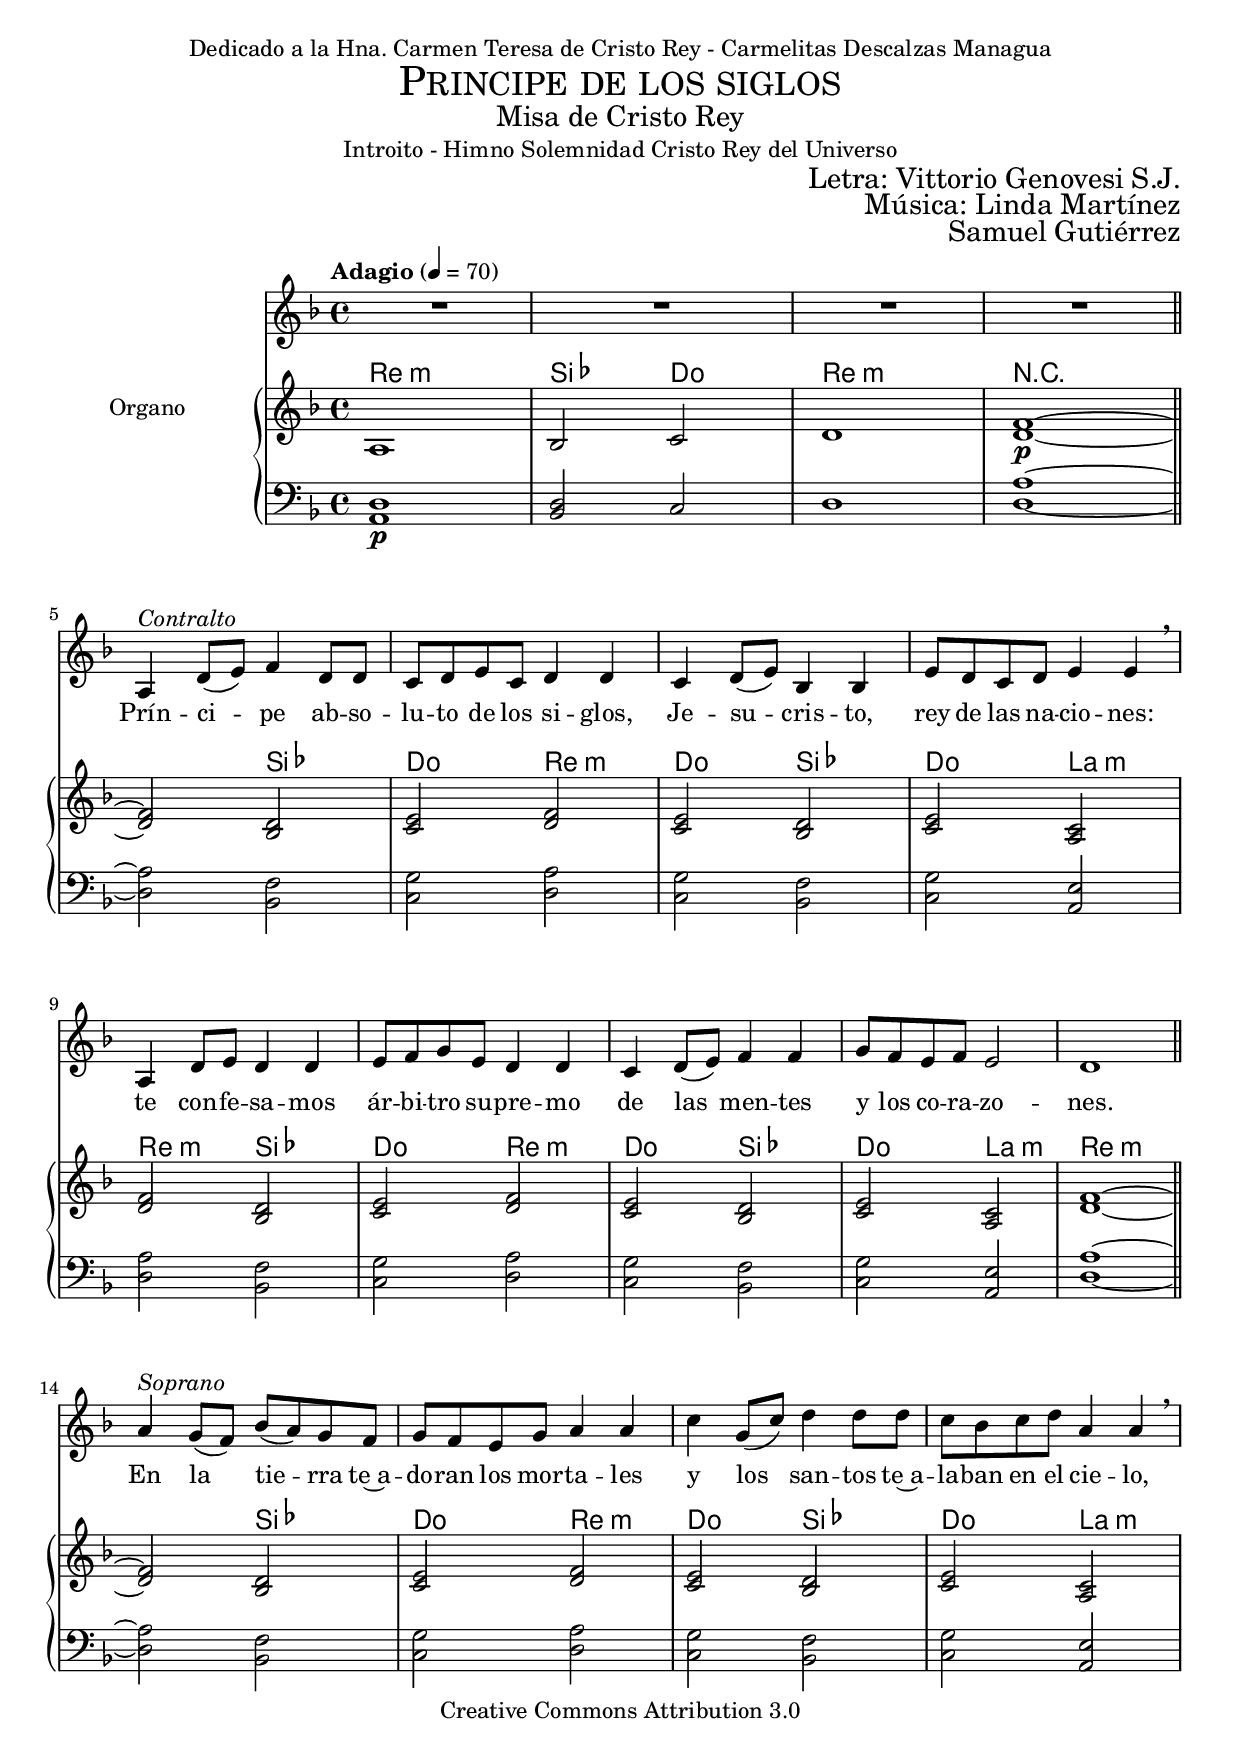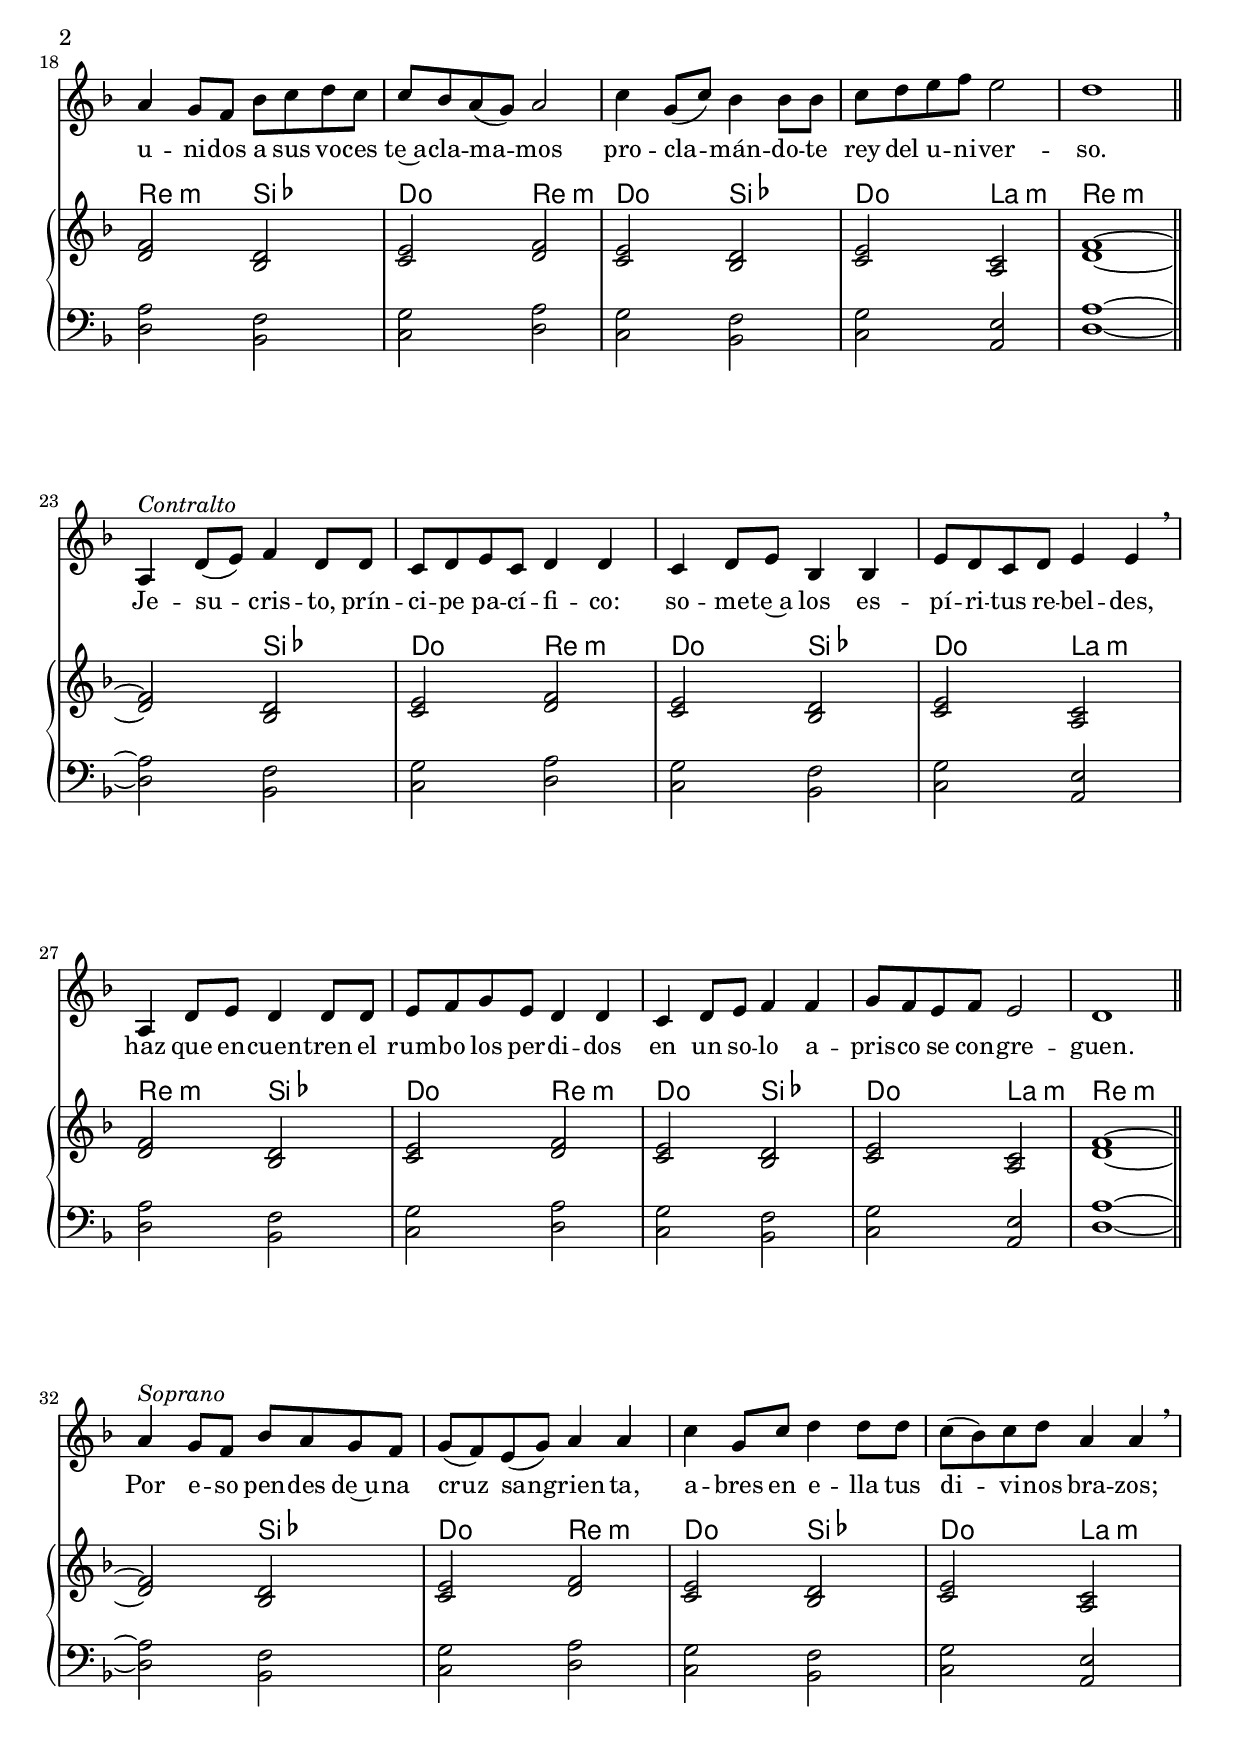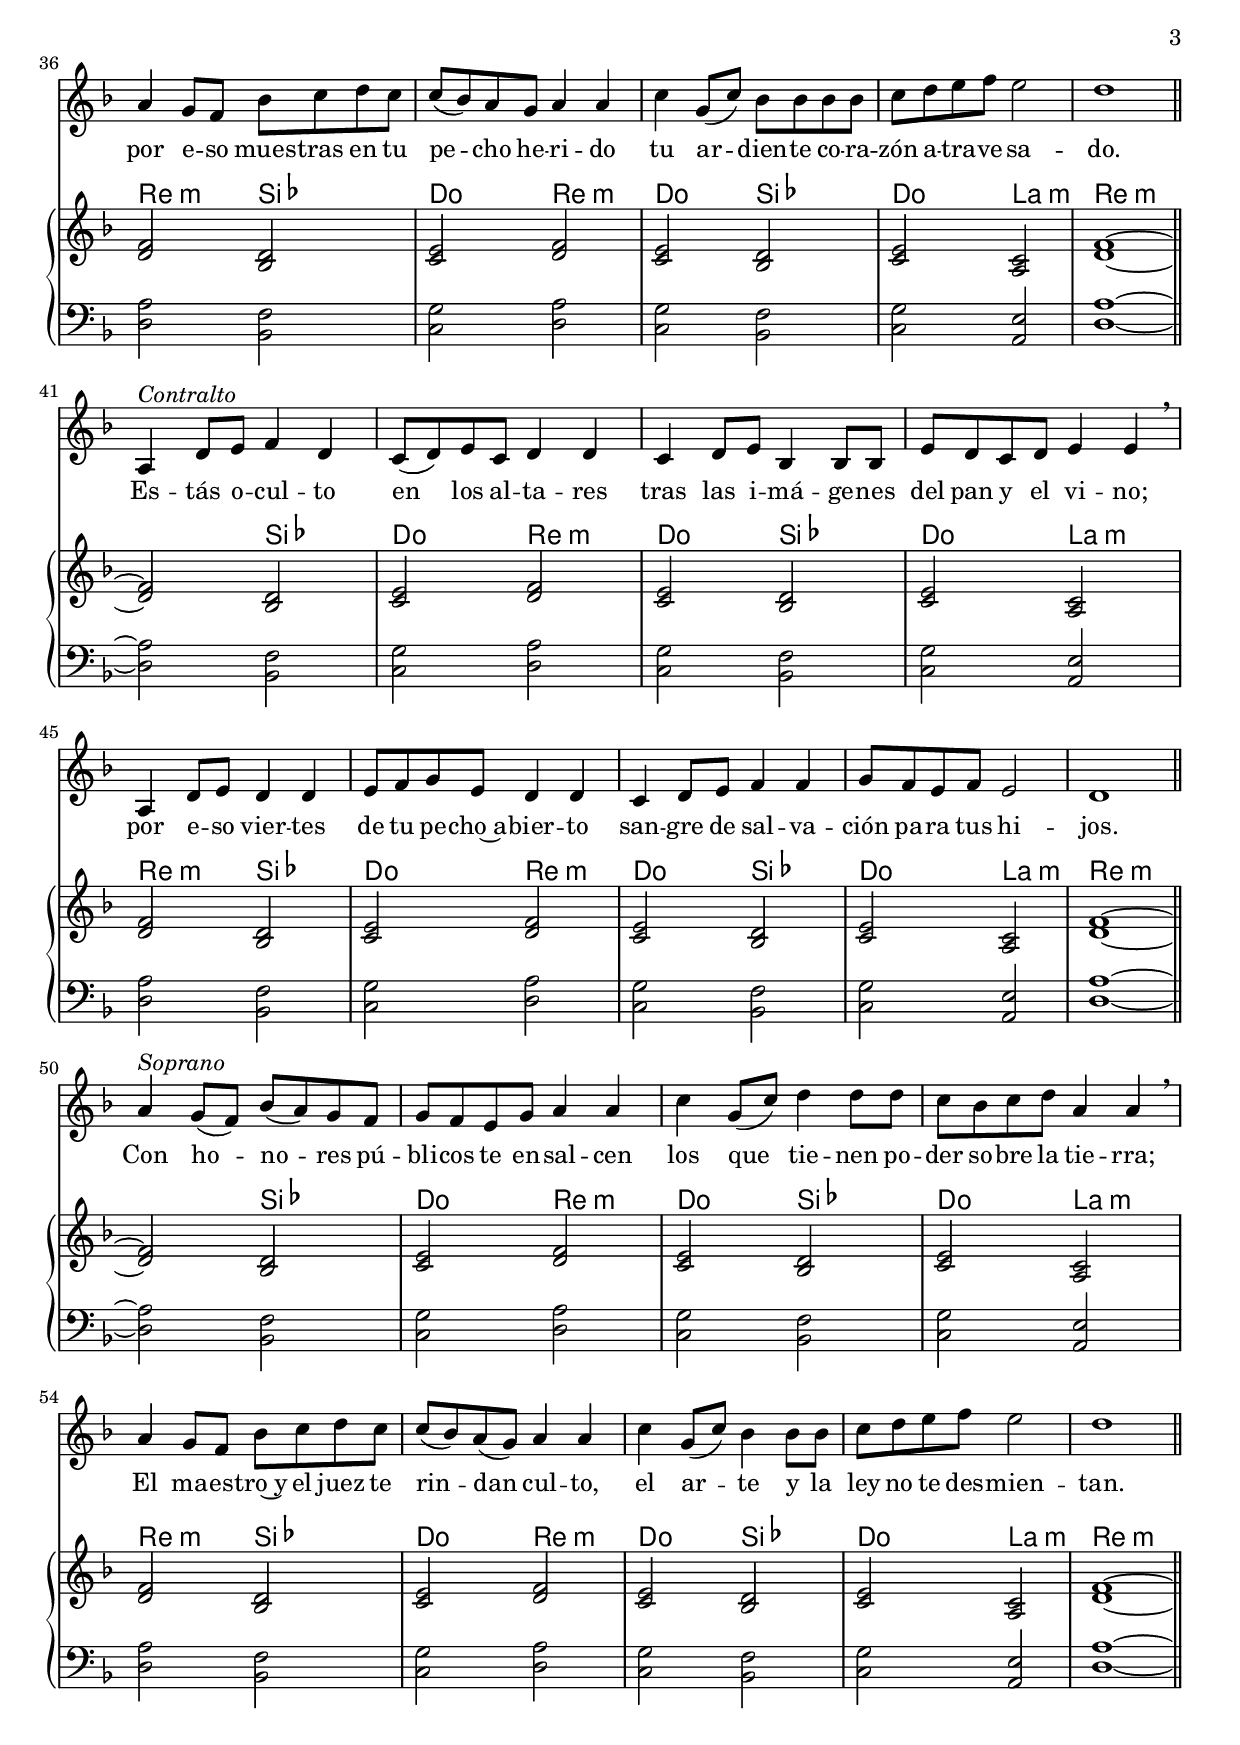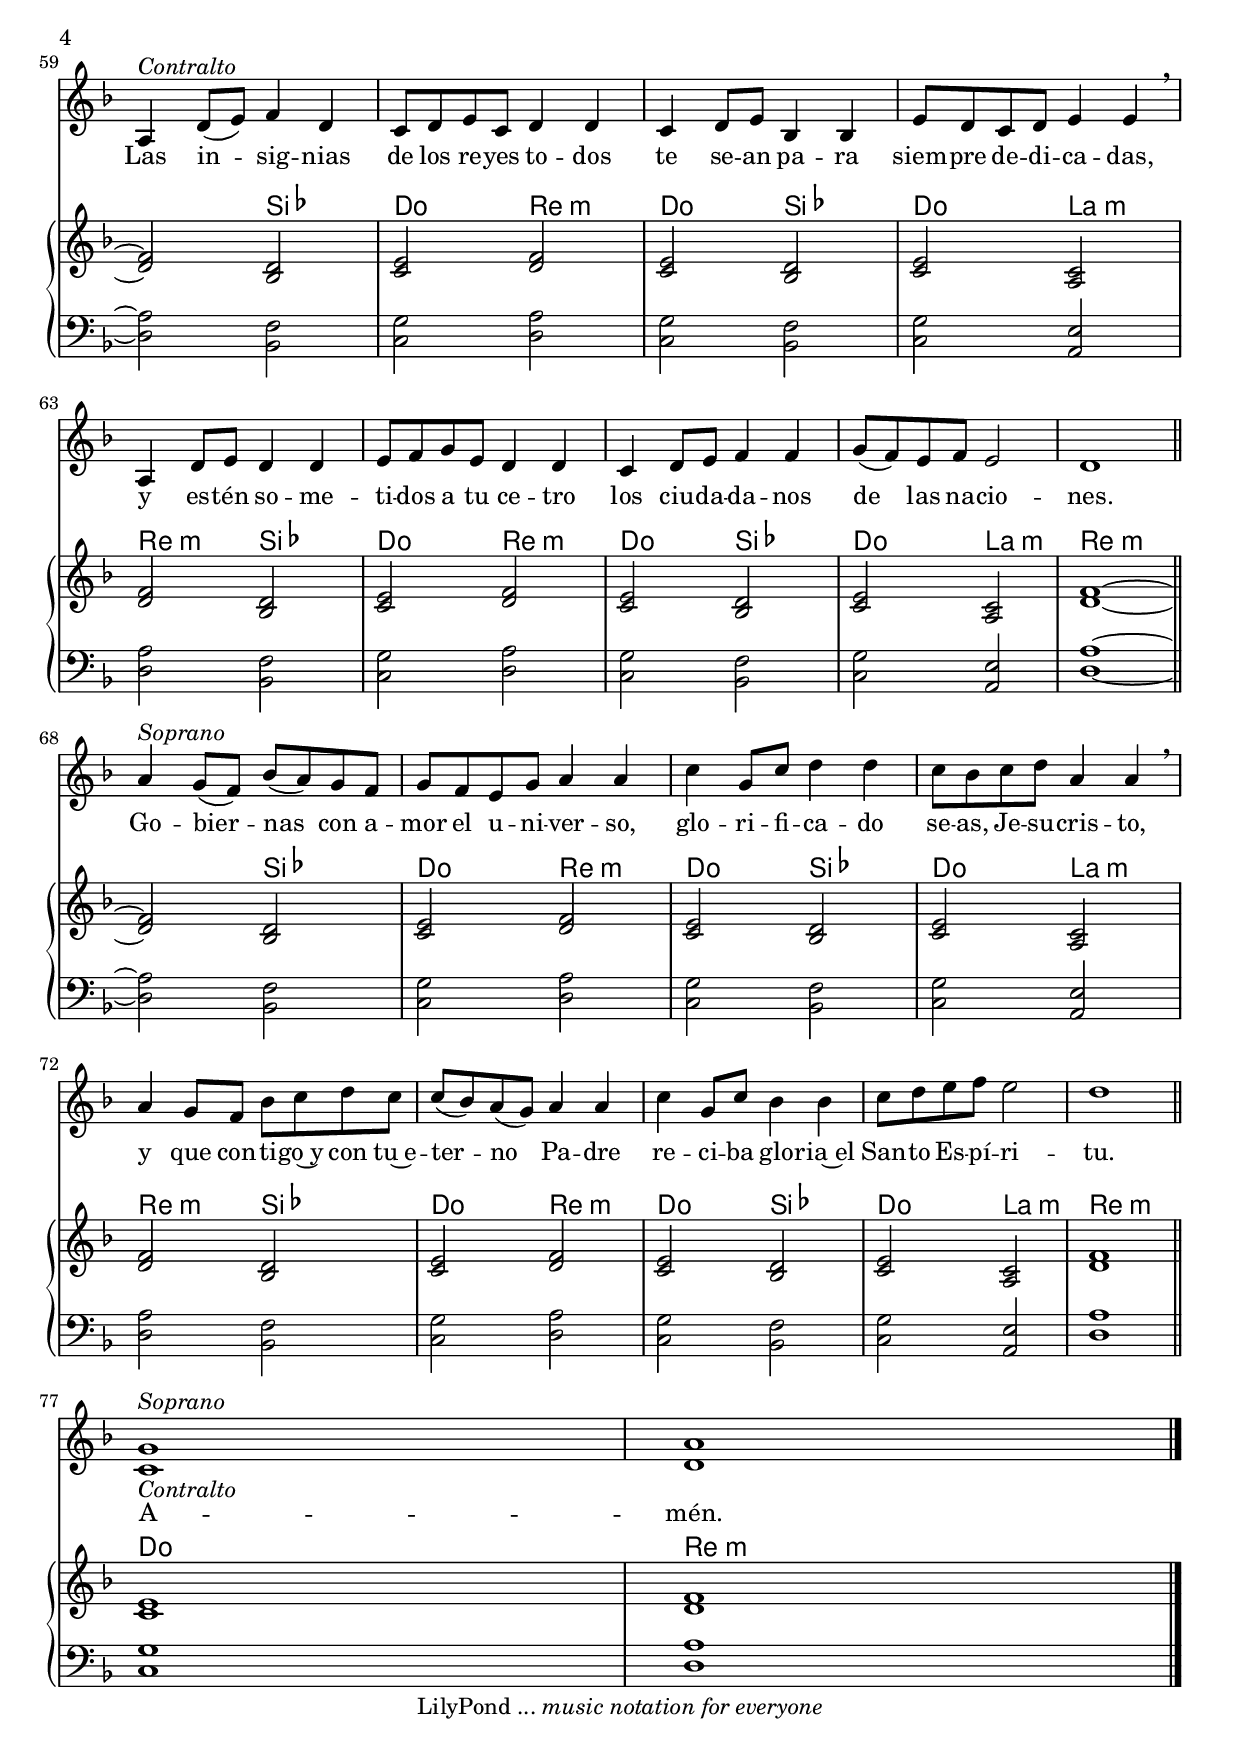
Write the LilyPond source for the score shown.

% ****************************************************************
%	Pricipe de los siglos - Melodia inspirada en las composiciones de Mons Marco Frisina
%   	Texto y musica con acompañamiento
%	by serach.sam@
% ****************************************************************
\language "espanol"
\version "2.19.82"

#(set-global-staff-size 19.8)

% --- Cabecera
\markup { \fill-line { \center-column { \fontsize #5 \smallCaps "Principe de los siglos" \fontsize #2 "Misa de Cristo Rey" "Introito - Himno Solemnidad Cristo Rey del Universo" } } }
\markup { \fill-line { " " \right-column { \fontsize #2 "Letra: Vittorio Genovesi S.J." } } }
\markup { \fill-line { " " \center-column { \fontsize #2 "Música: Linda Martínez" } } }
\markup { \fill-line { " " \center-column { \fontsize #2 "Samuel Gutiérrez" } } }
\header {
  dedication = "Dedicado a la Hna. Carmen Teresa de Cristo Rey - Carmelitas Descalzas Managua"
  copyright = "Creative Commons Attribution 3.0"
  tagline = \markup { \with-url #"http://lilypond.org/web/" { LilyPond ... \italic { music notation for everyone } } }
  breakbefore = ##t
}

% --- Musica

% --- Parametro globales
global = {
  \tempo "Adagio" 4 = 70
  \key re \minor
  \time 4/4
}

Music = \relative do' {
  R1*4 \bar "||" \break

  la4^\markup { \italic "Contralto" } re8( mi) fa4 re8 re |
  do8 re mi do re4 re 		|
  do4 re8( mi) sib4 sib 		|
  mi8 re  do re mi4 mi \breathe	| \break
  la,4 re8 mi re4 re4 		|
  mi8 fa sol mi re4 re 		|
  do4 re8( mi) fa4 fa 		|
  sol8 fa mi fa mi2 		|
  re1 				| \bar "||" \break

  la'4^\markup { \italic "Soprano" } sol8( fa) sib( la) sol fa |
  sol8 fa mi sol la4 la 		|
  do4 sol8( do) re4 re8 re	|
  do8 sib do re la4 la \breathe	| \break
  la4 sol8 fa sib do re do	|
  do8 sib la( sol) la2 		|
  do4 sol8( do) sib4 sib8 sib	|
  do8 re mi fa mi2 		|
  re1 				| \bar "||" \break

  la,4^\markup { \italic "Contralto" } re8( mi) fa4 re8 re |
  do8 re mi do re4 re 		|
  do4 re8 mi sib4 sib		|
  mi8 re  do re mi4 mi \breathe	| \break
  la,4 re8 mi re4 re8 re		|
  mi8 fa sol mi re4 re		|
  do4 re8 mi fa4 fa		|
  sol8 fa mi fa mi2 		|
  re1				| \bar "||" \break

  la'4^\markup { \italic "Soprano" } sol8 fa sib la sol fa |
  sol8( fa) mi( sol) la4 la	|
  do4 sol8 do re4 re8 re		|
  do8( sib) do re la4 la \breathe| \break
  la4 sol8 fa sib do re do	|
  do8( sib) la sol la4 la 	|
  do4 sol8( do) sib sib sib8 sib	|
  do8 re mi fa mi2 		|
  re1 				| \bar "||" \break

  la,4^\markup { \italic "Contralto" } re8 mi fa4 re4 |
  do8( re) mi do re4 re 		|
  do4 re8 mi sib4 sib8 sib	|
  mi8 re  do re mi4 mi \breathe	| \break
  la,4 re8 mi re4 re		|
  mi8 fa sol mi re4 re 		|
  do4 re8 mi fa4 fa		|
  sol8 fa mi fa mi2 		|
  re1 				| \bar "||" \break

  la'4^\markup { \italic "Soprano" } sol8( fa) sib( la) sol fa |
  sol8 fa mi sol la4 la 		|
  do4 sol8( do) re4 re8 re	|
  do8 sib do re la4 la \breathe	| \break
  la4 sol8 fa sib do re do	|
  do8( sib) la( sol) la4 la 	|
  do4 sol8( do) sib4 sib8 sib	|
  do8 re mi fa mi2 		|
  re1 				| \bar "||" \break

  la,4^\markup { \italic "Contralto" } re8( mi) fa4 re4 |
  do8 re mi do re4 re 		|
  do4 re8 mi sib4 sib		|
  mi8 re  do re mi4 mi \breathe	| \break
  la,4 re8 mi re4 re		|
  mi8 fa sol mi re4 re 		|
  do4 re8 mi fa4 fa		|
  sol8( fa) mi fa mi2 		|
  re1 				| \bar "||" \break

  la'4^\markup { \italic "Soprano" } sol8( fa) sib( la) sol fa |
  sol8 fa mi sol la4 la		|
  do4 sol8 do re4 re		|
  do8 sib do re la4 la \breathe	| \break
  la4 sol8 fa sib do re do	|
  do8( sib) la( sol) la4 la	|
  do4 sol8 do sib4 sib		|
  do8 re mi fa mi2 		|
  re1 				| \bar "||" \break

  <do, sol'>1^\markup { \italic "Soprano" }_\markup { \italic "Contralto" } |
  <re la'>1			|

  \bar "|."
}
Words = \lyricmode {
  Prín -- ci -- pe ab -- so -- lu -- to de los si -- glos,
  Je -- su -- cris -- to, rey de las na -- cio -- nes:
  te con -- fe -- sa -- mos ár -- bi -- tro su -- pre -- mo
  de las men -- tes y los co -- ra -- zo -- nes.

  En la tie -- rra te~a -- do -- ran los mor -- ta -- les
  y los san -- tos te~a -- la -- ban en el cie -- lo,
  u -- ni -- dos a sus vo -- ces te~a -- cla -- ma -- mos
  pro -- cla -- mán -- do -- te rey del u -- ni -- ver -- so.

  Je -- su -- cris -- to, prín -- ci -- pe pa -- cí -- fi -- co:
  so -- me -- te~a los es -- pí -- ri -- tus re -- bel -- des,
  haz que en -- cuen -- tren el rum -- bo los per -- di -- dos
  en un so -- lo a -- pris -- co se con -- gre -- guen.

  Por e -- so pen -- des de~u -- na cruz san -- grien -- ta,
  a -- bres en e -- lla tus di -- vi -- nos bra -- zos;
  por e -- so mues -- tras en tu pe -- cho he -- ri -- do
  tu ar -- dien -- te co -- ra -- zón a -- tra -- ve -- sa -- do.

  Es -- tás o -- cul -- to en los al -- ta -- res
  tras las i -- má -- ge -- nes del pan y el vi -- no;
  por e -- so vier -- tes de tu pe -- cho~a -- bier -- to
  san -- gre de sal -- va -- ción pa -- ra tus hi -- jos.

  Con ho -- no -- res pú -- bli -- cos te en -- sal -- cen
  los que tie -- nen po -- der so -- bre la tie -- rra;
  El ma -- es -- tro~y el juez te rin -- dan  cul -- to,
  el ar -- te y la ley no te des -- mien -- tan.

  Las in -- sig -- nias de los re -- yes to -- dos
  te se -- an pa -- ra siem -- pre de -- di -- ca -- das,
  y es -- tén so -- me -- ti -- dos a tu ce -- tro
  los ciu -- da -- da -- nos de las na -- cio -- nes.

  Go -- bier -- nas con a -- mor el u -- ni -- ver -- so,
  glo -- ri -- fi -- ca -- do se -- as, Je -- su -- cris -- to,
  y que con -- ti -- go~y con tu~e -- ter -- no Pa -- dre
  re -- ci -- ba glo -- ria~el San -- to Es -- pí -- ri -- tu.

  A -- mén.
}

NotesSop = \relative do' {
  R1*3 |fa1~\p | \bar "||"

  fa2 re2	|
  mi2 fa 	|
  mi2 re		|
  mi2 do		| \break
  fa2 re2	|
  mi2 fa 	|
  mi2 re		|
  mi2 do		|
  fa1~		| \bar "||" \break

  fa2 re2	|
  mi2 fa 	|
  mi2 re		|
  mi2 do		| \break
  fa2 re2	|
  mi2 fa 	|
  mi2 re		|
  mi2 do		|
  fa1~		| \bar "||" \break

  fa2 re2	|
  mi2 fa 	|
  mi2 re		|
  mi2 do		| \break
  fa2 re2	|
  mi2 fa 	|
  mi2 re		|
  mi2 do		|
  fa1~		| \bar "||" \break

  fa2 re2	|
  mi2 fa 	|
  mi2 re		|
  mi2 do		| \break
  fa2 re2	|
  mi2 fa 	|
  mi2 re		|
  mi2 do		|
  fa1~		| \bar "||" \break

  fa2 re2	|
  mi2 fa 	|
  mi2 re		|
  mi2 do		| \break
  fa2 re2	|
  mi2 fa 	|
  mi2 re		|
  mi2 do		|
  fa1~		| \bar "||" \break

  fa2 re2	|
  mi2 fa 	|
  mi2 re		|
  mi2 do		| \break
  fa2 re2	|
  mi2 fa 	|
  mi2 re		|
  mi2 do		|
  fa1~		| \bar "||" \break

  fa2 re2	|
  mi2 fa 	|
  mi2 re		|
  mi2 do		| \break
  fa2 re2	|
  mi2 fa 	|
  mi2 re		|
  mi2 do		|
  fa1~		| \bar "||" \break

  fa2 re2	|
  mi2 fa 	|
  mi2 re		|
  mi2 do		| \break
  fa2 re2	|
  mi2 fa 	|
  mi2 re		|
  mi2 do		|
  fa1		| \bar "||" \break

  mi1		|
  fa1		|
}
NotesAlt = \relative do' {
  la1 | sib2 do | re1 | re1~\p | \bar "||"

  re2 sib 	|
  do2 re		|
  do2 sib	|
  do2 la		| \break
  re2 sib 	|
  do2 re		|
  do2 sib	|
  do2 la		|
  re1~		| \bar "||" \break

  re2 sib 	|
  do2 re		|
  do2 sib	|
  do2 la		| \break
  re2 sib 	|
  do2 re		|
  do2 sib	|
  do2 la		|
  re1~		| \bar "||" \break

  re2 sib 	|
  do2 re		|
  do2 sib	|
  do2 la		| \break
  re2 sib 	|
  do2 re		|
  do2 sib	|
  do2 la		|
  re1~		| \bar "||" \break

  re2 sib 	|
  do2 re		|
  do2 sib	|
  do2 la		| \break
  re2 sib 	|
  do2 re		|
  do2 sib	|
  do2 la		|
  re1~		| \bar "||" \break

  re2 sib 	|
  do2 re		|
  do2 sib	|
  do2 la		| \break
  re2 sib 	|
  do2 re		|
  do2 sib	|
  do2 la		|
  re1~		| \bar "||" \break

  re2 sib 	|
  do2 re		|
  do2 sib	|
  do2 la		| \break
  re2 sib 	|
  do2 re		|
  do2 sib	|
  do2 la		|
  re1~		| \bar "||" \break

  re2 sib 	|
  do2 re		|
  do2 sib	|
  do2 la		| \break
  re2 sib 	|
  do2 re		|
  do2 sib	|
  do2 la		|
  re1~		| \bar "||" \break

  re2 sib 	|
  do2 re		|
  do2 sib	|
  do2 la		| \break
  re2 sib 	|
  do2 re		|
  do2 sib	|
  do2 la		|
  re1		| \bar "||" \break

  do1		|
  re1		|
}
NotesTer = \relative do {
  re1\p | re2 do | re1 | la'1~ | \bar "||"

  la2 fa 	|
  sol2 la	|
  sol2 fa	|
  sol2 mi	| \break
  la2 fa 	|
  sol2 la	|
  sol2 fa	|
  sol2 mi	|
  la1~		| \bar "||" \break

  la2 fa 	|
  sol2 la	|
  sol2 fa	|
  sol2 mi	| \break
  la2 fa 	|
  sol2 la	|
  sol2 fa	|
  sol2 mi	|
  la1~		| \bar "||" \break

  la2 fa 	|
  sol2 la	|
  sol2 fa	|
  sol2 mi	| \break
  la2 fa 	|
  sol2 la	|
  sol2 fa	|
  sol2 mi	|
  la1~		| \bar "||" \break

  la2 fa 	|
  sol2 la	|
  sol2 fa	|
  sol2 mi	| \break
  la2 fa 	|
  sol2 la	|
  sol2 fa	|
  sol2 mi	|
  la1~		| \bar "||" \break

  la2 fa 	|
  sol2 la	|
  sol2 fa	|
  sol2 mi	| \break
  la2 fa 	|
  sol2 la	|
  sol2 fa	|
  sol2 mi	|
  la1~		| \bar "||" \break

  la2 fa 	|
  sol2 la	|
  sol2 fa	|
  sol2 mi	| \break
  la2 fa 	|
  sol2 la	|
  sol2 fa	|
  sol2 mi	|
  la1~		| \bar "||" \break

  la2 fa 	|
  sol2 la	|
  sol2 fa	|
  sol2 mi	| \break
  la2 fa 	|
  sol2 la	|
  sol2 fa	|
  sol2 mi	|
  la1~		| \bar "||" \break

  la2 fa 	|
  sol2 la	|
  sol2 fa	|
  sol2 mi	| \break
  la2 fa 	|
  sol2 la	|
  sol2 fa	|
  sol2 mi	|
  la1		| \bar "||" \break

  sol1		|
  la1		|
}
NotesBas = \relative do {
  la1\p | sib2 do | re1 | re1~ | \bar "||"

  re2 sib 	|
  do2 re		|
  do2 sib	|
  do2 la		| \break
  re2 sib 	|
  do2 re		|
  do2 sib	|
  do2 la		|
  re1~		| \bar "||" \break

  re2 sib 	|
  do2 re		|
  do2 sib	|
  do2 la		| \break
  re2 sib 	|
  do2 re		|
  do2 sib	|
  do2 la		|
  re1~		| \bar "||" \break

  re2 sib 	|
  do2 re		|
  do2 sib	|
  do2 la		| \break
  re2 sib 	|
  do2 re		|
  do2 sib	|
  do2 la		|
  re1~		| \bar "||" \break

  re2 sib 	|
  do2 re		|
  do2 sib	|
  do2 la		| \break
  re2 sib 	|
  do2 re		|
  do2 sib	|
  do2 la		|
  re1~		| \bar "||" \break

  re2 sib 	|
  do2 re		|
  do2 sib	|
  do2 la		| \break
  re2 sib 	|
  do2 re		|
  do2 sib	|
  do2 la		|
  re1~		| \bar "||" \break

  re2 sib 	|
  do2 re		|
  do2 sib	|
  do2 la		| \break
  re2 sib 	|
  do2 re		|
  do2 sib	|
  do2 la		|
  re1~		| \bar "||" \break

  re2 sib 	|
  do2 re		|
  do2 sib	|
  do2 la		| \break
  re2 sib 	|
  do2 re		|
  do2 sib	|
  do2 la		|
  re1~		| \bar "||" \break

  re2 sib 	|
  do2 re		|
  do2 sib	|
  do2 la		| \break
  re2 sib 	|
  do2 re		|
  do2 sib	|
  do2 la		|
  re1		| \bar "||" \break

  do1		|
  re1		|
}

% --- acordes
armonias = \new ChordNames {
  \chordmode {
    \italianChords
    re1:m sib2 do re1:m R1

    s2 sib2 do2 re2:m
    do2 sib2 do2 la2:m
    re2:m sib2 do2 re2:m
    do2 sib2 do2 la2:m re1:m

    s2 sib2 do2 re2:m
    do2 sib2 do2 la2:m
    re2:m sib2 do2 re2:m
    do2 sib2 do2 la2:m re1:m

    s2 sib2 do2 re2:m
    do2 sib2 do2 la2:m
    re2:m sib2 do2 re2:m
    do2 sib2 do2 la2:m re1:m

    s2 sib2 do2 re2:m
    do2 sib2 do2 la2:m
    re2:m sib2 do2 re2:m
    do2 sib2 do2 la2:m re1:m

    s2 sib2 do2 re2:m
    do2 sib2 do2 la2:m
    re2:m sib2 do2 re2:m
    do2 sib2 do2 la2:m re1:m

    s2 sib2 do2 re2:m
    do2 sib2 do2 la2:m
    re2:m sib2 do2 re2:m
    do2 sib2 do2 la2:m re1:m

    s2 sib2 do2 re2:m
    do2 sib2 do2 la2:m
    re2:m sib2 do2 re2:m
    do2 sib2 do2 la2:m re1:m

    s2 sib2 do2 re2:m
    do2 sib2 do2 la2:m
    re2:m sib2 do2 re2:m
    do2 sib2 do2 la2:m re1:m

    do1 re1:m
  }
}

\score {
  <<
    \new Voice = "melodia" <<
      %\set Staff.instrumentName = #"Sopranos"
      \set Staff.midiInstrument = #"choir aahs"
      \set Staff.midiMaximumVolume = #1.5
      \global \Music
    >>
    \new Lyrics = "melodia"
    \context Lyrics = "melodia" \lyricsto "melodia" \Words
    \armonias
    \new PianoStaff <<
      \new Staff <<
        \set Staff.instrumentName = #"Organo"
        \set Staff.midiInstrument = #"church organ"
        \set Staff.midiMaximumVolume = #0.6
        \set Staff.printPartCombineTexts = ##f
        \partcombine
        << \global \NotesSop >>
        << \global \NotesAlt >>
      >>
      \new Staff <<
        \set Staff.midiInstrument = #"church organ"
        \set Staff.midiMaximumVolume = #0.6
        \clef bass
        \set Staff.printPartCombineTexts = ##f
        \partcombine
        << \global \NotesTer >>
        << \global \NotesBas >>
      >>
    >>
  >>
  \midi { }
  \layout { }
}

% --- Musica
\paper{
  #(set-default-paper-size "letter")
  indent=3.5\cm
  page-breaking = #ly:page-turn-breaking
}
